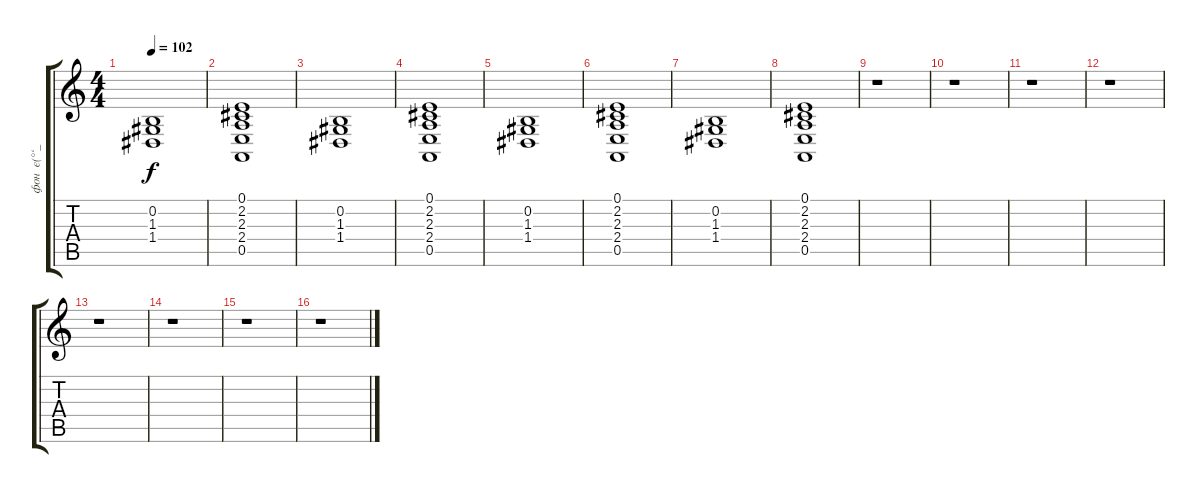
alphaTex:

\track ("фон  є(°‘_’°)э" "фон  є(°‘_") {instrument fx6goblins}
\staff {score tabs}
\tuning (E4 B3 G3 D3 A2 E2) {hide}
\ts (4 4)
\tempo 102
\clef g2
\ks c
(0.2 1.3 1.4).1{dy f} |
(0.1 2.2 2.3 2.4 0.5).1 |
(0.2 1.3 1.4).1 |
(0.1 2.2 2.3 2.4 0.5).1 |
(0.2 1.3 1.4).1 |
(0.1 2.2 2.3 2.4 0.5).1 |
(0.2 1.3 1.4).1 |
(0.1 2.2 2.3 2.4 0.5).1 |
r.1 |
r.1 |
r.1 |
r.1 |
r.1 |
r.1 |
r.1 |
r.1
